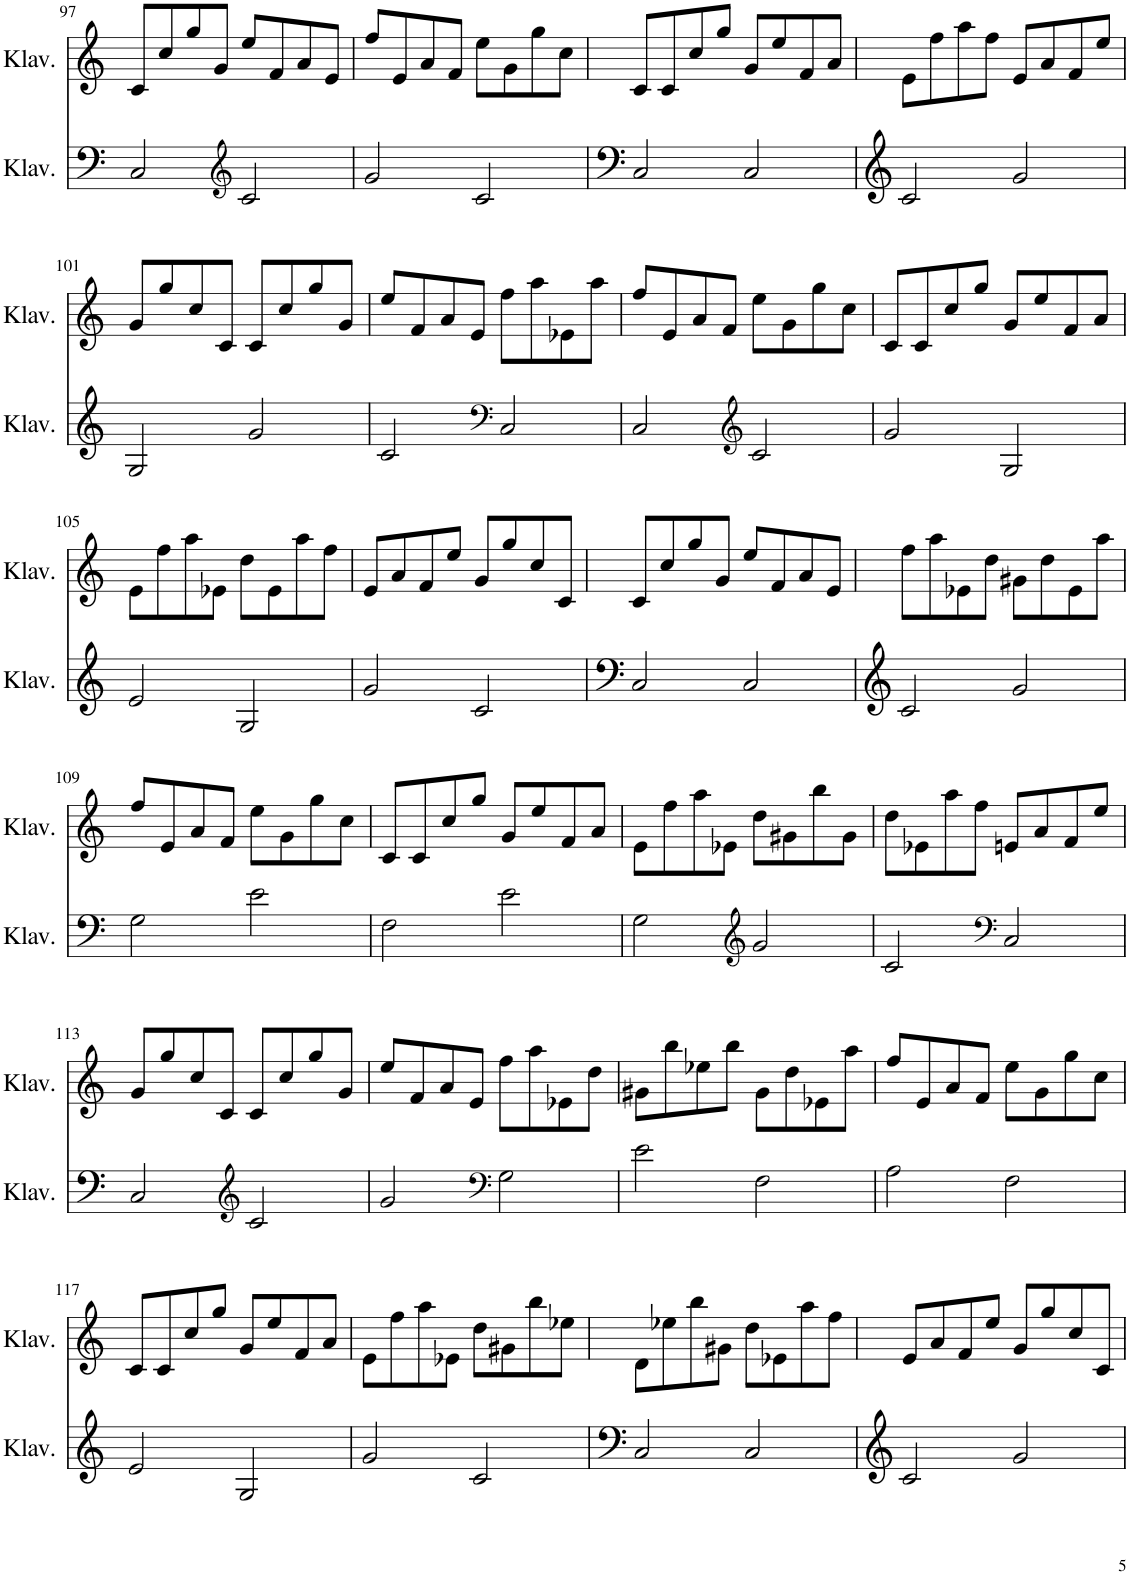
**kern	**kern
*part2	*part1
*staff2	*staff1
*I"Klavier	*I"Klavier
*I'Klav.	*I'Klav.
!!LO:PB:g=z
*clefF4	*clefG2
*k[]	*k[]
*M4/4	*M4/4
=97	=97
2C/	8c/L
.	8cc/
.	8gg/
.	8g/J
*clefG2	*
2c/	8ee/L
.	8f/
.	8a/
.	8e/J
=98	=98
2g/	8ff/L
.	8e/
.	8a/
.	8f/J
2c/	8ee\L
.	8g\
.	8gg\
.	8cc\J
=99	=99
2C/	8c/L
.	8c/
.	8cc/
.	8gg/J
2C/	8g/L
.	8ee/
.	8f/
.	8a/J
=100	=100
2c/	8e\L
.	8ff\
.	8aa\
.	8ff\J
2g/	8e/L
.	8a/
.	8f/
.	8ee/J
!!LO:LB:g=z
=101	=101
2G/	8g/L
.	8gg/
.	8cc/
.	8c/J
2g/	8c/L
.	8cc/
.	8gg/
.	8g/J
=102	=102
2c/	8ee/L
.	8f/
.	8a/
.	8e/J
*clefF4	*
2C/	8ff\L
.	8aa\
.	8e-X\
.	8aa\J
=103	=103
2C/	8ff/L
.	8e/
.	8a/
.	8f/J
*clefG2	*
2c/	8ee\L
.	8g\
.	8gg\
.	8cc\J
=104	=104
2g/	8c/L
.	8c/
.	8cc/
.	8gg/J
2G/	8g/L
.	8ee/
.	8f/
.	8a/J
!!LO:LB:g=z
=105	=105
2e/	8e\L
.	8ff\
.	8aa\
.	8e-X\J
2G/	8dd\L
.	8e-\
.	8aa\
.	8ff\J
=106	=106
2g/	8e/L
.	8a/
.	8f/
.	8ee/J
2c/	8g/L
.	8gg/
.	8cc/
.	8c/J
=107	=107
2C/	8c/L
.	8cc/
.	8gg/
.	8g/J
2C/	8ee/L
.	8f/
.	8a/
.	8e/J
=108	=108
2c/	8ff\L
.	8aa\
.	8e-X\
.	8dd\J
2g/	8g#X\L
.	8dd\
.	8e-\
.	8aa\J
!!LO:LB:g=z
=109	=109
2G\	8ff/L
.	8e/
.	8a/
.	8f/J
2e\	8ee\L
.	8g\
.	8gg\
.	8cc\J
=110	=110
2F\	8c/L
.	8c/
.	8cc/
.	8gg/J
2e\	8g/L
.	8ee/
.	8f/
.	8a/J
=111	=111
2G\	8e\L
.	8ff\
.	8aa\
.	8e-X\J
*clefG2	*
2g/	8dd\L
.	8g#X\
.	8bb\
.	8g#\J
=112	=112
2c/	8dd\L
.	8e-X\
.	8aa\
.	8ff\J
*clefF4	*
2C/	8en/L
.	8a/
.	8f/
.	8ee/J
!!LO:LB:g=z
=113	=113
2C/	8g/L
.	8gg/
.	8cc/
.	8c/J
*clefG2	*
2c/	8c/L
.	8cc/
.	8gg/
.	8g/J
=114	=114
2g/	8ee/L
.	8f/
.	8a/
.	8e/J
*clefF4	*
2G\	8ff\L
.	8aa\
.	8e-X\
.	8dd\J
=115	=115
2e\	8g#X\L
.	8bb\
.	8ee-X\
.	8bb\J
2F\	8g#\L
.	8dd\
.	8e-X\
.	8aa\J
=116	=116
2A\	8ff/L
.	8e/
.	8a/
.	8f/J
2F\	8ee\L
.	8g\
.	8gg\
.	8cc\J
!!LO:LB:g=z
=117	=117
2e/	8c/L
.	8c/
.	8cc/
.	8gg/J
2G/	8g/L
.	8ee/
.	8f/
.	8a/J
=118	=118
2g/	8e\L
.	8ff\
.	8aa\
.	8e-X\J
2c/	8dd\L
.	8g#X\
.	8bb\
.	8ee-X\J
=119	=119
2C/	8d\L
.	8ee-X\
.	8bb\
.	8g#X\J
2C/	8dd\L
.	8e-X\
.	8aa\
.	8ff\J
=120	=120
2c/	8e/L
.	8a/
.	8f/
.	8ee/J
2g/	8g/L
.	8gg/
.	8cc/
.	8c/J
=	=
*-	*-
